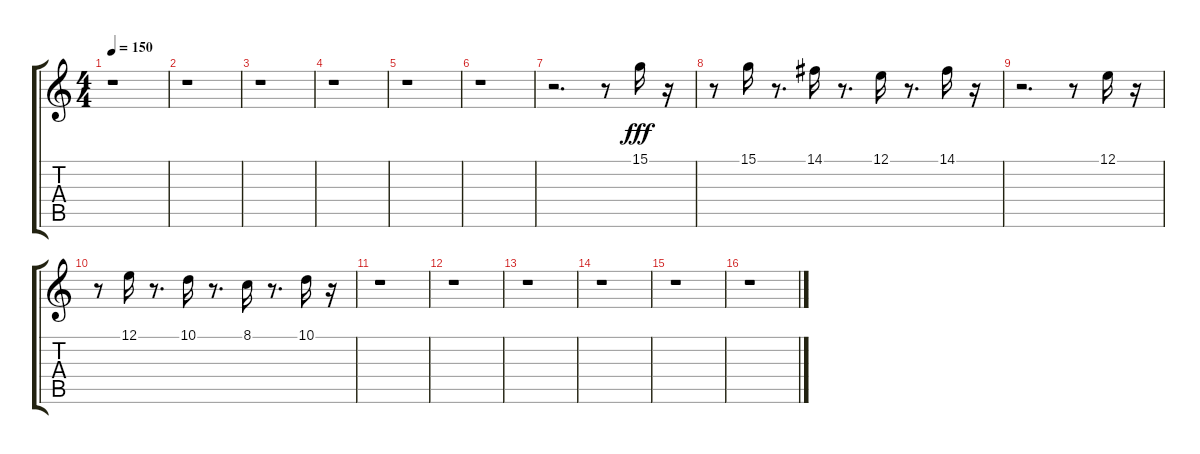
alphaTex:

\track "" {instrument timpani}
\staff {score tabs}
\tuning (E4 B3 G3 D3 A2 E2) {hide}
\ts (4 4)
\tempo 150
\clef g2
\ks c
r.1{dy fff} |
r.1 |
r.1 |
r.1 |
r.1 |
r.1 |
r.2{d} r.8 15.1.16 r.16 |
r.8 15.1.16 r.8{d} 14.1.16 r.8{d} 12.1.16 r.8{d} 14.1.16 r.16 |
r.2{d} r.8 12.1.16 r.16 |
r.8 12.1.16 r.8{d} 10.1.16 r.8{d} 8.1.16 r.8{d} 10.1.16 r.16 |
r.1 |
r.1 |
r.1 |
r.1 |
r.1 |
r.1
